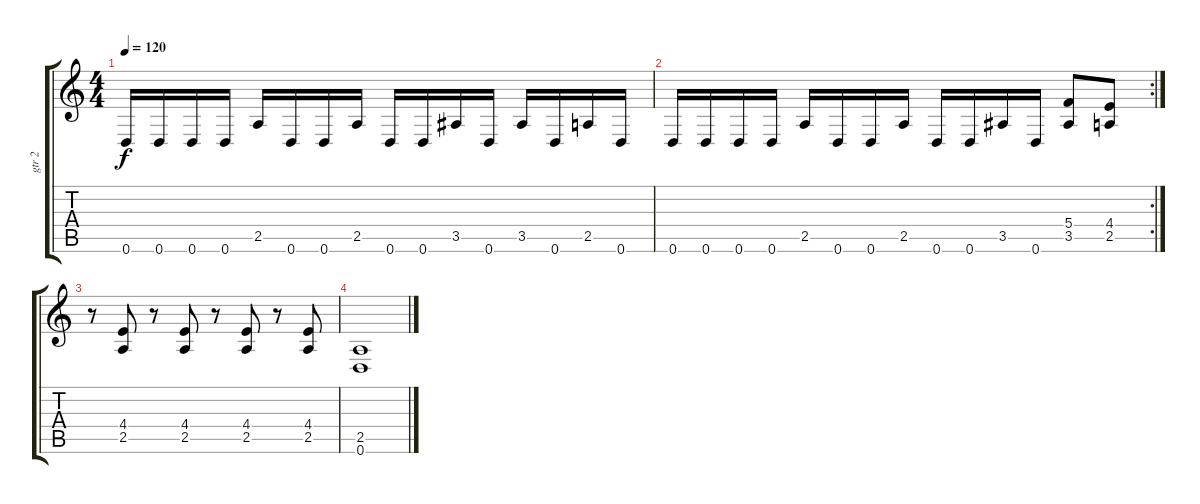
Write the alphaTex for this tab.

\track ("gtr 2" "gtr 2") {instrument overdrivenguitar}
\staff {score tabs}
\tuning (D4 A3 F3 C3 G2 D2) {hide}
\ts (4 4)
\tempo 120
\clef g2
\ks c
0.6.16{dy f} 0.6.16 0.6.16 0.6.16 2.5.16 0.6.16 0.6.16 2.5.16 0.6.16 0.6.16 3.5.16 0.6.16 3.5.16 0.6.16 2.5.16 0.6.16 |
\rc 2
0.6.16 0.6.16 0.6.16 0.6.16 2.5.16 0.6.16 0.6.16 2.5.16 0.6.16 0.6.16 3.5.16 0.6.16 (5.4 3.5).8 (4.4 2.5).8 |
r.8 (4.4 2.5).8 r.8 (4.4 2.5).8 r.8 (4.4 2.5).8 r.8 (4.4 2.5).8 |
(2.5 0.6).1
